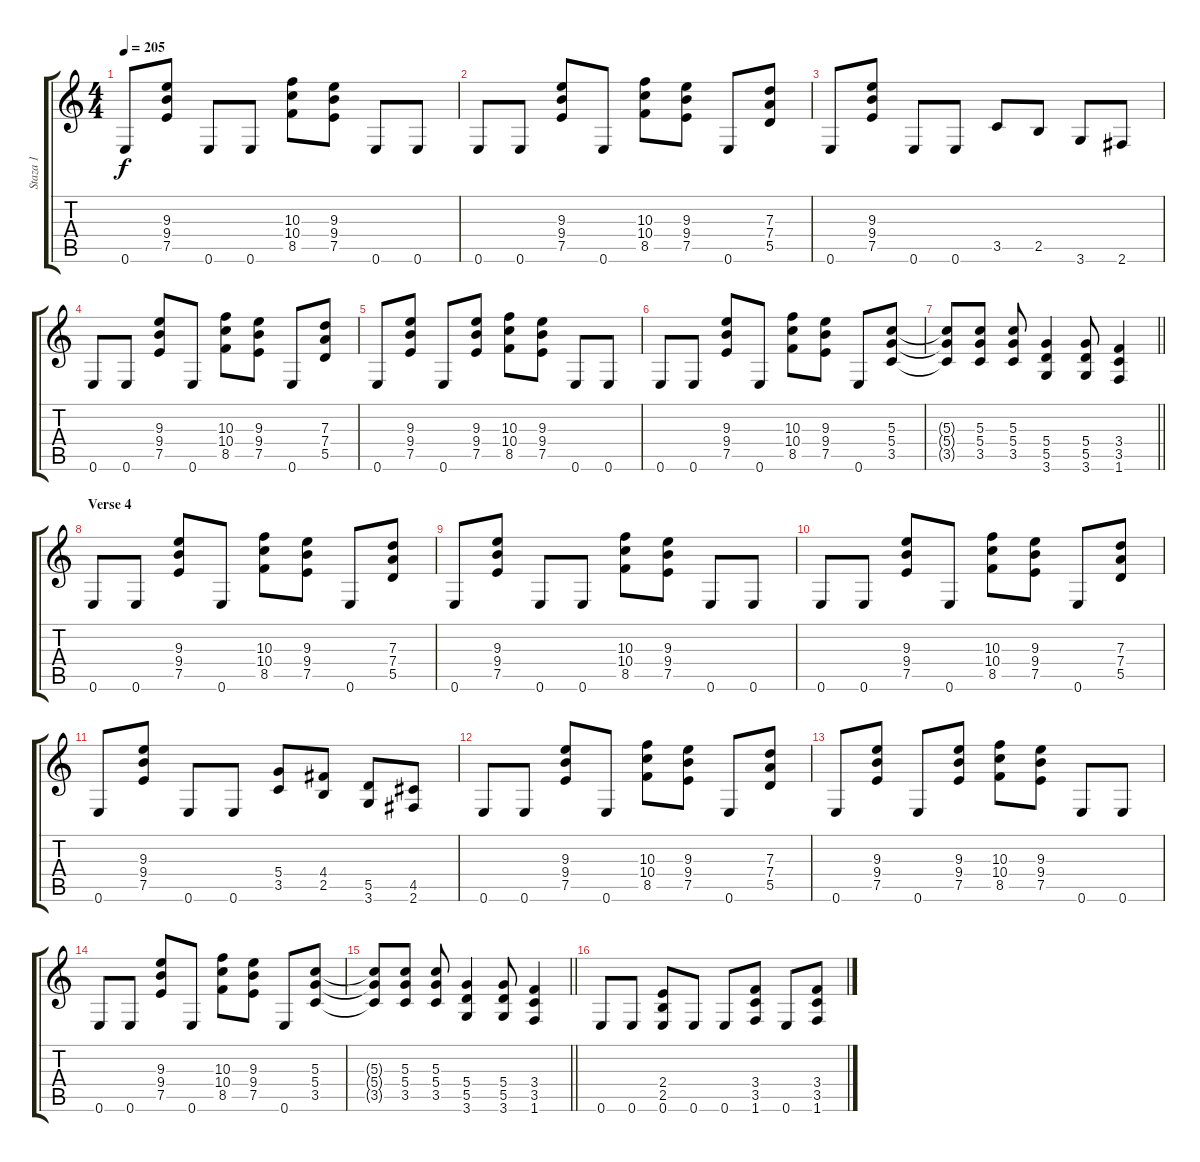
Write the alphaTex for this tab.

\track ("Staza 1" "Staza 1") {instrument overdrivenguitar}
\staff {score tabs}
\tuning (E4 B3 G3 D3 A2 E2) {hide}
\ts (4 4)
\tempo 205
\clef g2
\ks c
0.6.8{dy f} (9.3 9.4 7.5).8 0.6.8 0.6.8 (10.3 10.4 8.5).8 (9.3 9.4 7.5).8 0.6.8 0.6.8 |
0.6.8 0.6.8 (9.3 9.4 7.5).8 0.6.8 (10.3 10.4 8.5).8 (9.3 9.4 7.5).8 0.6.8 (7.3 7.4 5.5).8 |
0.6.8 (9.3 9.4 7.5).8 0.6.8 0.6.8 3.5.8 2.5.8 3.6.8 2.6.8 |
0.6.8 0.6.8 (9.3 9.4 7.5).8 0.6.8 (10.3 10.4 8.5).8 (9.3 9.4 7.5).8 0.6.8 (7.3 7.4 5.5).8 |
0.6.8 (9.3 9.4 7.5).8 0.6.8 (9.3 9.4 7.5).8 (10.3 10.4 8.5).8 (9.3 9.4 7.5).8 0.6.8 0.6.8 |
0.6.8 0.6.8 (9.3 9.4 7.5).8 0.6.8 (10.3 10.4 8.5).8 (9.3 9.4 7.5).8 0.6.8 (5.3 5.4 3.5).8 |
\barLineRight lightlight
(5.3{t} 5.4{t} 3.5{t}).8 (5.3 5.4 3.5).8 (5.3 5.4 3.5).8 (5.4 5.5 3.6).4 (5.4 5.5 3.6).8 (3.4 3.5 1.6).4 |
\section ("" "Verse 4")
0.6.8 0.6.8 (9.3 9.4 7.5).8 0.6.8 (10.3 10.4 8.5).8 (9.3 9.4 7.5).8 0.6.8 (7.3 7.4 5.5).8 |
0.6.8 (9.3 9.4 7.5).8 0.6.8 0.6.8 (10.3 10.4 8.5).8 (9.3 9.4 7.5).8 0.6.8 0.6.8 |
0.6.8 0.6.8 (9.3 9.4 7.5).8 0.6.8 (10.3 10.4 8.5).8 (9.3 9.4 7.5).8 0.6.8 (7.3 7.4 5.5).8 |
0.6.8 (9.3 9.4 7.5).8 0.6.8 0.6.8 (5.4 3.5).8 (4.4 2.5).8 (5.5 3.6).8 (4.5 2.6).8 |
0.6.8 0.6.8 (9.3 9.4 7.5).8 0.6.8 (10.3 10.4 8.5).8 (9.3 9.4 7.5).8 0.6.8 (7.3 7.4 5.5).8 |
0.6.8 (9.3 9.4 7.5).8 0.6.8 (9.3 9.4 7.5).8 (10.3 10.4 8.5).8 (9.3 9.4 7.5).8 0.6.8 0.6.8 |
0.6.8 0.6.8 (9.3 9.4 7.5).8 0.6.8 (10.3 10.4 8.5).8 (9.3 9.4 7.5).8 0.6.8 (5.3 5.4 3.5).8 |
\barLineRight lightlight
(5.3{t} 5.4{t} 3.5{t}).8 (5.3 5.4 3.5).8 (5.3 5.4 3.5).8 (5.4 5.5 3.6).4 (5.4 5.5 3.6).8 (3.4 3.5 1.6).4 |
\section ("" "")
0.6.8 0.6.8 (2.4 2.5 0.6).8 0.6.8 0.6.8 (3.4 3.5 1.6).8 0.6.8 (3.4 3.5 1.6).8
